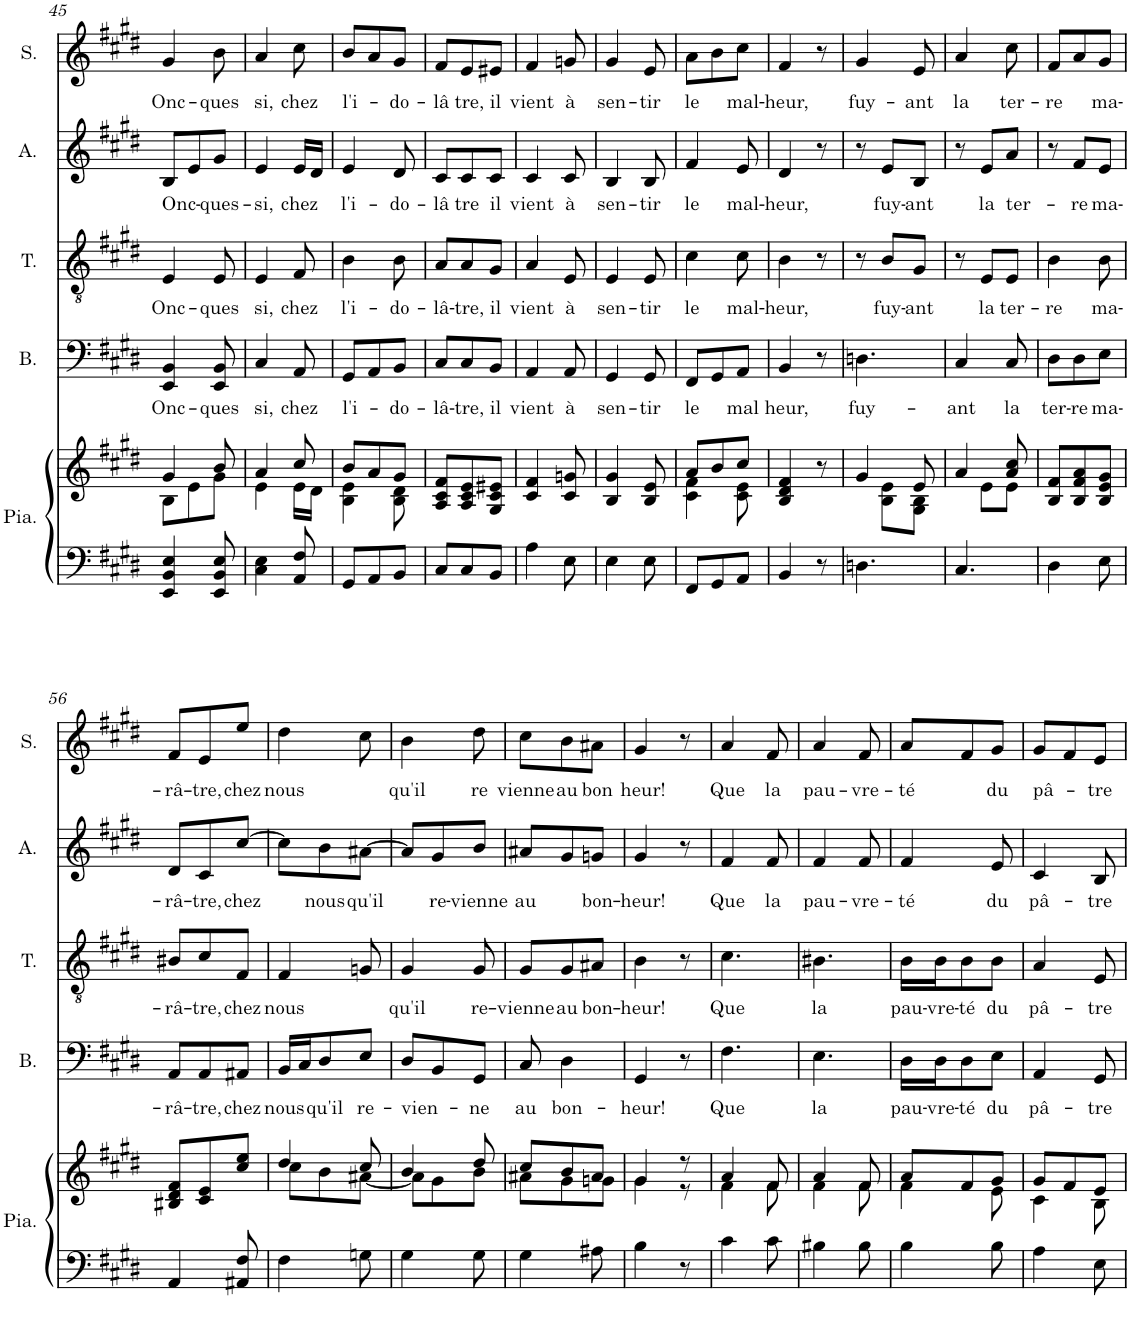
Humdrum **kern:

**kern	**kern	**kern	**text	**kern	**text	**kern	**text	**kern	**text
*part5	*part5	*part4	*part4	*part3	*part3	*part2	*part2	*part1	*part1
*staff6	*staff5	*staff4	*staff4	*staff3	*staff3	*staff2	*staff2	*staff1	*staff1
*I"Piano	*	*I"Bass	*	*I"Ténor	*	*I"Alto	*	*I"Soprano	*
*I'Pia.	*	*I'B.	*	*I'T.	*	*I'A.	*	*I'S.	*
!!LO:PB:g=z
*clefF4	*clefG2	*clefF4	*	*clefGv2	*	*clefG2	*	*clefG2	*
*k[f#c#g#d#]	*k[f#c#g#d#]	*k[f#c#g#d#]	*	*k[f#c#g#d#]	*	*k[f#c#g#d#]	*	*k[f#c#g#d#]	*
*M3/8	*M3/8	*M3/8	*	*M3/8	*	*M3/8	*	*M3/8	*
=45	=45	=45	=45	=45	=45	=45	=45	=45	=45
*	*^	*	*	*	*	*	*	*	*
!	!	!	!	!LO:LY:b	!	!LO:LY:b	!	!LO:LY:b	!	!LO:LY:b
4EE/ 4BB/ 4E/	4g#/	8B\L	4EE/ 4BB/	Onc-	4E/	Onc-	8B/L	Onc-	4g#/	Onc-
.	.	8e\	.	.	.	.	8e/	.	.	.
!	!	!	!	!LO:LY:b	!	!LO:LY:b	!	!LO:LY:b	!	!LO:LY:b
8EE/ 8BB/ 8E/	8b/	8g#\J	8EE/ 8BB/	-ques	8E/	-ques	8g#/J	-ques-	8b\	-ques
=46	=46	=46	=46	=46	=46	=46	=46	=46	=46	=46
!	!	!	!	!LO:LY:b	!	!LO:LY:b	!	!LO:LY:b	!	!LO:LY:b
4C#\ 4E\	4a/	4e\	4C#/	si,	4E/	si,	4e/	-si,	4a/	si,
!	!	!	!	!LO:LY:b	!	!LO:LY:b	!	!LO:LY:b	!	!LO:LY:b
8AA/ 8F#/	8cc#/	16e\LL	8AA/	chez	8F#/	chez	16e/LL	chez	8cc#\	chez
.	.	16d#\JJ	.	.	.	.	16d#/JJ	.	.	.
=47	=47	=47	=47	=47	=47	=47	=47	=47	=47	=47
!	!	!	!	!LO:LY:b	!	!LO:LY:b	!	!LO:LY:b	!	!LO:LY:b
8GG#/L	8b/L	4B\ 4e\	8GG#/L	l'i-	4B\	l'i-	4e/	l'i-	8b/L	l'i-
8AA/	8a/	.	8AA/	.	.	.	.	.	8a/	.
!	!	!	!	!LO:LY:b	!	!LO:LY:b	!	!LO:LY:b	!	!LO:LY:b
8BB/J	8g#/J	8B\ 8d#\	8BB/J	-do-	8B\	-do-	8d#/	-do-	8g#/J	-do-
=48	=48	=48	=48	=48	=48	=48	=48	=48	=48	=48
!	!	!	!	!LO:LY:b	!	!LO:LY:b	!	!LO:LY:b	!	!LO:LY:b
*	*v	*v	*	*	*	*	*	*	*	*
8C#/L	8A/ 8c#/ 8f#/L	8C#/L	-lâ-	8A/L	-lâ-	8c#/L	-lâ	8f#/L	-lâ
!	!	!	!LO:LY:b	!	!LO:LY:b	!	!LO:LY:b	!	!LO:LY:b
8C#/	8A/ 8c#/ 8e/	8C#/	-tre,	8A/	-tre,	8c#/	tre	8e/	tre,
!	!	!	!LO:LY:b	!	!LO:LY:b	!	!LO:LY:b	!	!LO:LY:b
8BB/J	8G#/ 8c#/ 8e#X/J	8BB/J	il	8G#/J	il	8c#/J	il	8e#X/J	il
=49	=49	=49	=49	=49	=49	=49	=49	=49	=49
!	!	!	!LO:LY:b	!	!LO:LY:b	!	!LO:LY:b	!	!LO:LY:b
4A\	4c#/ 4f#/	4AA/	vient	4A/	vient	4c#/	vient	4f#/	vient
!	!	!	!LO:LY:b	!	!LO:LY:b	!	!LO:LY:b	!	!LO:LY:b
8E\	8c#/ 8gn/	8AA/	à	8E/	à	8c#/	à	8gn/	à
=50	=50	=50	=50	=50	=50	=50	=50	=50	=50
!	!	!	!LO:LY:b	!	!LO:LY:b	!	!LO:LY:b	!	!LO:LY:b
4E\	4B/ 4g#/	4GG#/	sen-	4E/	sen-	4B/	sen-	4g#/	sen-
!	!	!	!LO:LY:b	!	!LO:LY:b	!	!LO:LY:b	!	!LO:LY:b
8E\	8B/ 8e/	8GG#/	-tir	8E/	-tir	8B/	-tir	8e/	-tir
=51	=51	=51	=51	=51	=51	=51	=51	=51	=51
*	*^	*	*	*	*	*	*	*	*
!	!	!	!	!LO:LY:b	!	!LO:LY:b	!	!LO:LY:b	!	!LO:LY:b
8FF#/L	8a/L	4c#\ 4f#\	8FF#/L	le	4c#\	le	4f#/	le	8a\L	le
8GG#/	8b/	.	8GG#/	.	.	.	.	.	8b\	.
!	!	!	!	!LO:LY:b	!	!LO:LY:b	!	!LO:LY:b	!	!LO:LY:b
8AA/J	8cc#/J	8c#\ 8e\	8AA/J	mal	8c#\	mal-	8e/	mal-	8cc#\J	mal-
=52	=52	=52	=52	=52	=52	=52	=52	=52	=52	=52
!	!	!	!	!LO:LY:b	!	!LO:LY:b	!	!LO:LY:b	!	!LO:LY:b
*	*v	*v	*	*	*	*	*	*	*	*
4BB/	4B/ 4d#/ 4f#/	4BB/	heur,	4B\	-heur,	4d#/	-heur,	4f#/	-heur,
8r	8r	8r	.	8r	.	8r	.	8r	.
=53	=53	=53	=53	=53	=53	=53	=53	=53	=53
*	*^	*	*	*	*	*	*	*	*
!	!	!	!	!LO:LY:b	!	!	!	!	!	!LO:LY:b
4.Dn\	4g#/	8ryy	4.Dn\	fuy-	8r	.	8r	.	4g#/	fuy-
!	!	!	!	!	!	!LO:LY:b	!	!LO:LY:b	!	!
.	.	8B\ 8e\L	.	.	8B/L	fuy-	8e/L	fuy-	.	.
!	!	!	!	!	!	!LO:LY:b	!	!LO:LY:b	!	!LO:LY:b
.	8e/	8G#\ 8B\J	.	.	8G#/J	-ant	8B/J	-ant	8e/	-ant
=54	=54	=54	=54	=54	=54	=54	=54	=54	=54	=54
!	!	!	!	!LO:LY:b	!	!	!	!	!	!LO:LY:b
4.C#/	4a/	8ryy	4C#/	-ant	8r	.	8r	.	4a/	la
!	!	!	!	!	!	!LO:LY:b	!	!LO:LY:b	!	!
.	.	8e\L	.	.	8E/L	la	8e/L	la	.	.
!	!	!	!	!LO:LY:b	!	!LO:LY:b	!	!LO:LY:b	!	!LO:LY:b
.	8a/ 8cc#/	8e\J	8C#/	la	8E/J	ter-	8a/J	ter-	8cc#\	ter-
=55	=55	=55	=55	=55	=55	=55	=55	=55	=55	=55
!	!	!	!	!LO:LY:b	!	!LO:LY:b	!	!	!	!LO:LY:b
*	*v	*v	*	*	*	*	*	*	*	*
4D#\	8B/ 8f#/L	8D#\L	ter-	4B\	-re	8r	.	8f#/L	-re
!	!	!	!LO:LY:b	!	!	!	!LO:LY:b	!	!
.	8B/ 8f#/ 8a/	8D#\	-re	.	.	8f#/L	-re	8a/	.
!	!	!	!LO:LY:b	!	!LO:LY:b	!	!LO:LY:b	!	!LO:LY:b
8E\	8B/ 8e/ 8g#/J	8E\J	ma-	8B\	ma-	8e/J	ma-	8g#/J	ma-
!!LO:LB:g=z
=56	=56	=56	=56	=56	=56	=56	=56	=56	=56
!	!	!	!LO:LY:b	!	!LO:LY:b	!	!LO:LY:b	!	!LO:LY:b
4AA/	8B#X/ 8d#/ 8f#/L	8AA/L	-râ-	8B#X/L	-râ-	8d#/L	-râ-	8f#/L	-râ-
!	!	!	!LO:LY:b	!	!LO:LY:b	!	!LO:LY:b	!	!LO:LY:b
.	8c#/ 8e/	8AA/	-tre,	8c#/	-tre,	8c#/	-tre,	8e/	-tre,
!	!	!	!LO:LY:b	!	!LO:LY:b	!	!LO:LY:b	!	!LO:LY:b
8AA#X/ 8F#/	8cc#/ 8ee/J	8AA#X/J	chez	8F#/J	chez	[8cc#/J	chez	8ee/J	chez
=57	=57	=57	=57	=57	=57	=57	=57	=57	=57
*	*^	*	*	*	*	*	*	*	*
!	!	!	!	!LO:LY:b	!	!LO:LY:b	!	!	!	!LO:LY:b
4F#\	4dd#/	8cc#\L	16BB/LL	nous	4F#/	nous	8cc#\L]	.	4dd#\	nous
.	.	.	16C#/J	.	.	.	.	.	.	.
!	!	!	!	!LO:LY:b	!	!	!	!LO:LY:b	!	!
.	.	8b\	8D#/	qu'il	.	.	8b\	nous	.	.
!	!	!	!	!LO:LY:b	!	!	!	!LO:LY:b	!	!
8Gn\	8cc#/	[8a#X\J	8E/J	re-	8Gn/	.	[8a#X\J	qu'il	8cc#\	.
=58	=58	=58	=58	=58	=58	=58	=58	=58	=58	=58
!	!	!	!	!LO:LY:b	!	!LO:LY:b	!	!	!	!LO:LY:b
4G#\	4b/	8a#\L]	8D#/L	-vien-	4G#/	qu'il	8a#/L]	.	4b\	qu'il
!	!	!	!	!	!	!	!	!LO:LY:b	!	!
.	.	8g#\	8BB/	.	.	.	8g#/	re-	.	.
!	!	!	!	!LO:LY:b	!	!LO:LY:b	!	!LO:LY:b	!	!LO:LY:b
8G#\	8dd#/	8b\J	8GG#/J	-ne	8G#/	re-	8b/J	-vienne	8dd#\	re
=59	=59	=59	=59	=59	=59	=59	=59	=59	=59	=59
!	!	!	!	!LO:LY:b	!	!LO:LY:b	!	!LO:LY:b	!	!LO:LY:b
4G#\	8cc#/L	8a#X\L	8C#/	au	8G#/L	-vienne	8a#X/L	au	8cc#\L	vienne
!	!	!	!	!LO:LY:b	!	!LO:LY:b	!	!	!	!LO:LY:b
.	8b/	8g#\	4D#\	bon-	8G#/	au	8g#/	.	8b\	au
!	!	!	!	!	!	!LO:LY:b	!	!LO:LY:b	!	!LO:LY:b
8A#X\	8a#/J	8gn\J	.	.	8A#X/J	bon-	8gn/J	bon-	8a#X\J	bon
=60	=60	=60	=60	=60	=60	=60	=60	=60	=60	=60
!	!	!	!	!LO:LY:b	!	!LO:LY:b	!	!LO:LY:b	!	!LO:LY:b
4B\	4g#/	4g#\	4GG#/	-heur!	4B\	-heur!	4g#/	-heur!	4g#/	heur!
8r	8r	8r	8r	.	8r	.	8r	.	8r	.
=61	=61	=61	=61	=61	=61	=61	=61	=61	=61	=61
!	!	!	!	!LO:LY:b	!	!LO:LY:b	!	!LO:LY:b	!	!LO:LY:b
4c#\	4a/	4f#\	4.F#\	Que	4.c#\	Que	4f#/	Que	4a/	Que
!	!	!	!	!	!	!	!	!LO:LY:b	!	!LO:LY:b
8c#\	8f#/	8f#\	.	.	.	.	8f#/	la	8f#/	la
=62	=62	=62	=62	=62	=62	=62	=62	=62	=62	=62
!	!	!	!	!LO:LY:b	!	!LO:LY:b	!	!LO:LY:b	!	!LO:LY:b
4B#X\	4a/	4f#\	4.E\	la	4.B#X\	la	4f#/	pau-	4a/	pau-
!	!	!	!	!	!	!	!	!LO:LY:b	!	!LO:LY:b
8B#\	8f#/	8f#\	.	.	.	.	8f#/	-vre-	8f#/	-vre-
=63	=63	=63	=63	=63	=63	=63	=63	=63	=63	=63
!	!	!	!	!LO:LY:b	!	!LO:LY:b	!	!LO:LY:b	!	!LO:LY:b
4B\	8a/L	4f#\	16D#\LL	pau-	16B\LL	pau-	4f#/	-té	8a/L	-té
!	!	!	!	!LO:LY:b	!	!LO:LY:b	!	!	!	!
.	.	.	16D#\J	-vre-	16B\J	-vre-	.	.	.	.
!	!	!	!	!LO:LY:b	!	!LO:LY:b	!	!	!	!
.	8f#/	.	8D#\	-té	8B\	-té	.	.	8f#/	.
!	!	!	!	!LO:LY:b	!	!LO:LY:b	!	!LO:LY:b	!	!LO:LY:b
8B\	8g#/J	8e\	8E\J	du	8B\J	du	8e/	du	8g#/J	du
=64	=64	=64	=64	=64	=64	=64	=64	=64	=64	=64
!	!	!	!	!LO:LY:b	!	!LO:LY:b	!	!LO:LY:b	!	!LO:LY:b
4A\	8g#/L	4c#\	4AA/	pâ-	4A/	pâ-	4c#/	pâ-	8g#/L	pâ-
.	8f#/	.	.	.	.	.	.	.	8f#/	.
!	!	!	!	!LO:LY:b	!	!LO:LY:b	!	!LO:LY:b	!	!LO:LY:b
8E\	8e/J	8B\	8GG#/	-tre	8E/	-tre	8B/	-tre	8e/J	-tre
*	*v	*v	*	*	*	*	*	*	*	*
=	=	=	=	=	=	=	=	=	=
*-	*-	*-	*-	*-	*-	*-	*-	*-	*-
